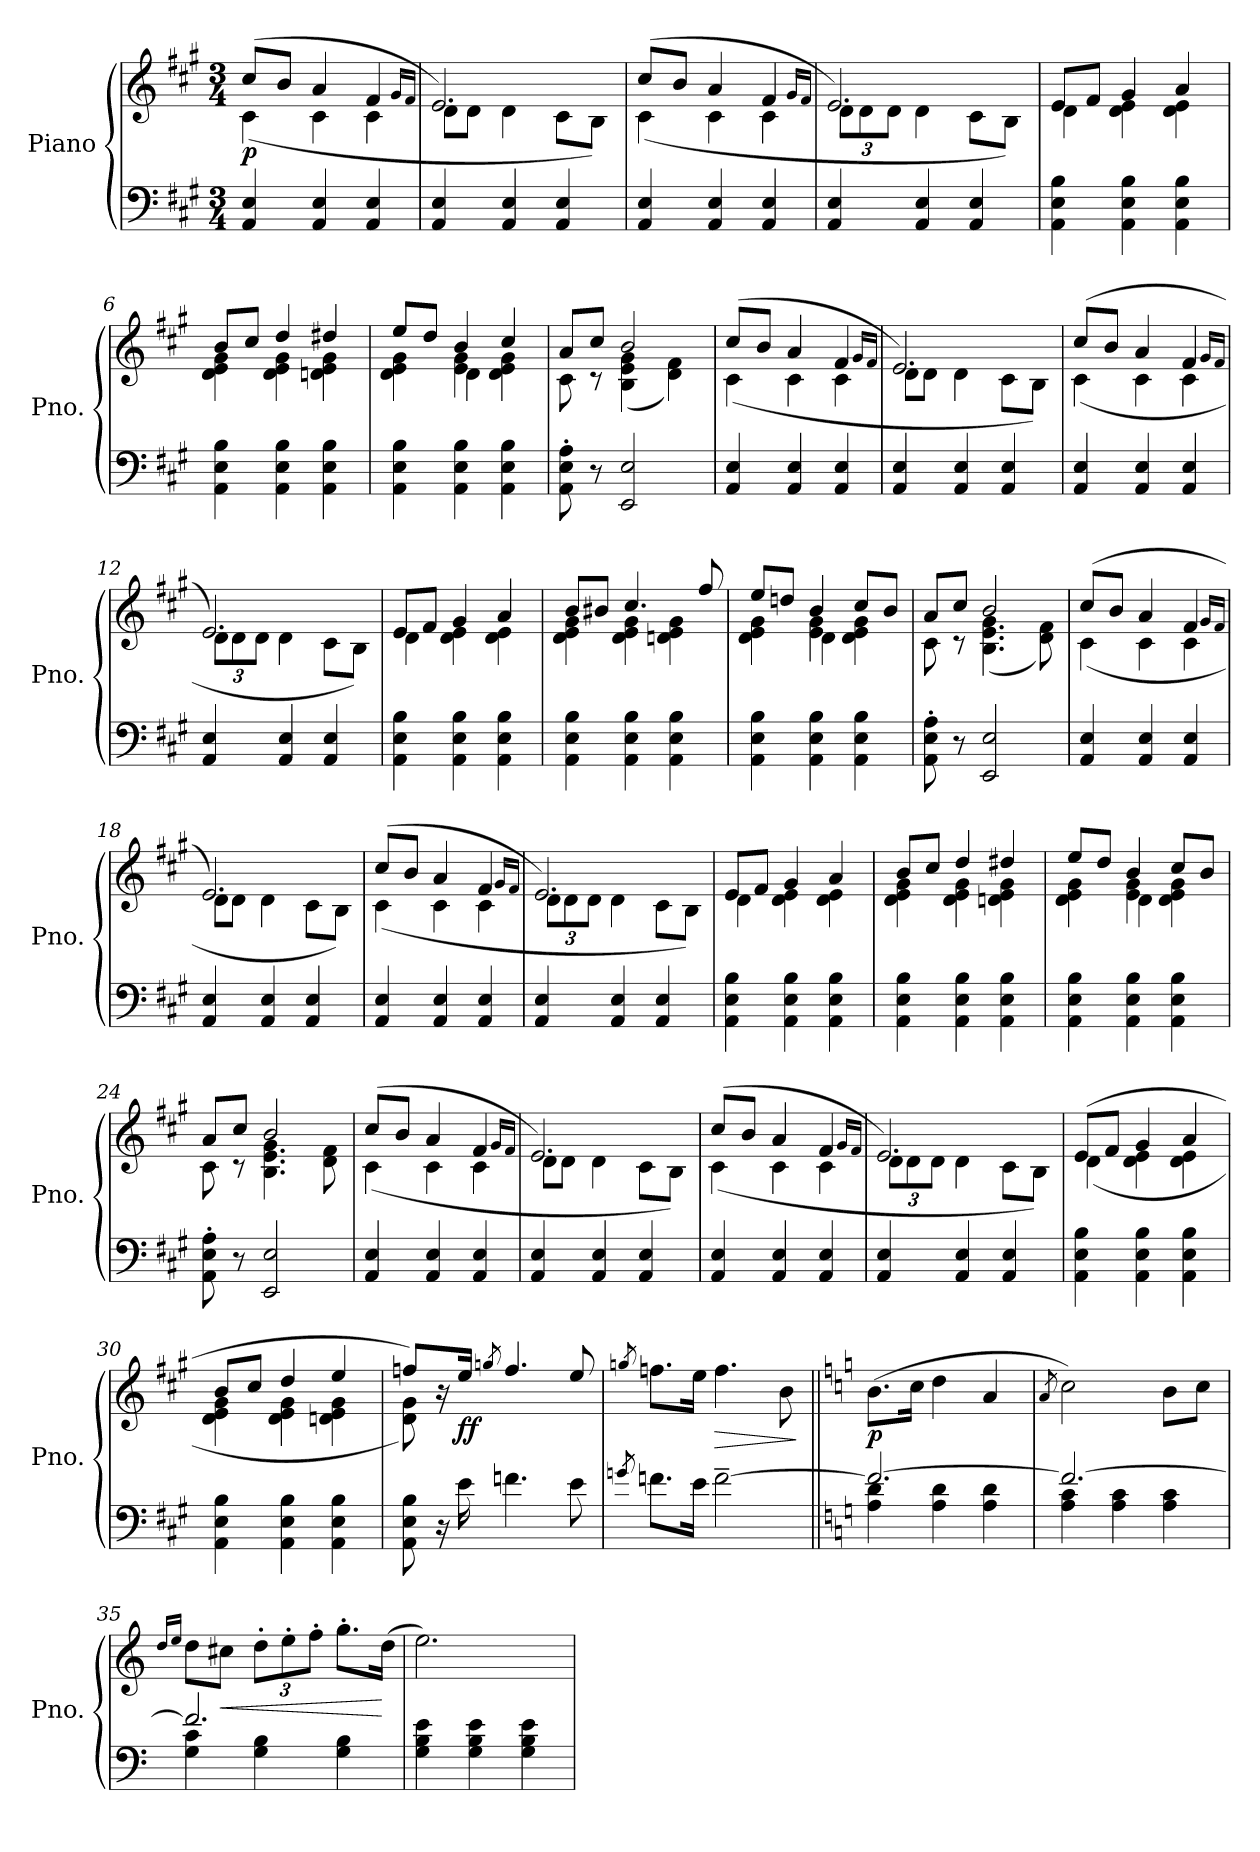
**kern	**kern	**dynam
*part1	*part1	*part1
*staff2	*staff1	*staff1/2
*I"Piano	*	*
*I'Pno.	*	*
*clefF4	*clefG2	*
*k[f#c#g#]	*k[f#c#g#]	*
*M3/4	*M3/4	*
=1	=1	=1
*	*^	*
!	!	!	!LO:DY:b
4AA/ 4E/	(>8cc#/L	(<4c#\	p
.	8b/J	.	.
4AA/ 4E/	4a/	4c#\	.
4AA/ 4E/	4f#/	4c#\	.
.	16qg#/LL	.	.
.	16qf#/JJ	.	.
=2	=2	=2	=2
4AA/ 4E/	2.e/)	8d\L	.
.	.	8d\J	.
4AA/ 4E/	.	4d\	.
4AA/ 4E/	.	8c#\L	.
.	.	8B\J)	.
=3	=3	=3	=3
4AA/ 4E/	(>8cc#/L	(<4c#\	.
.	8b/J	.	.
4AA/ 4E/	4a/	4c#\	.
4AA/ 4E/	4f#/	4c#\	.
.	16qg#/LL	.	.
.	16qf#/JJ	.	.
=4	=4	=4	=4
*	*	*Xbrackettup	*
4AA/ 4E/	2.e/)	12d\L	.
.	.	12d\	.
.	.	12d\J	.
4AA/ 4E/	.	4d\	.
4AA/ 4E/	.	8c#\L	.
.	.	8B\J)	.
=5	=5	=5	=5
4AA\ 4E\ 4B\	8e/L	4d\	.
.	8f#/J	.	.
4AA\ 4E\ 4B\	4g#/	4d\ 4e\	.
4AA\ 4E\ 4B\	4a/	4d\ 4e\	.
=6	=6	=6	=6
4AA\ 4E\ 4B\	8b/L	4d\ 4e\ 4g#\	.
.	8cc#/J	.	.
4AA\ 4E\ 4B\	4dd/	4d\ 4e\ 4g#\	.
4AA\ 4E\ 4B\	4dd#X/	4dn\ 4e\ 4g#\	.
!!LO:LB:g=z
=7	=7	=7	=7
*	*	*^	*
4AA\ 4E\ 4B\	8ee/L	4d\ 4e\ 4g#\	4ryy	.
.	8dd/J	.	.	.
4AA\ 4E\ 4B\	4b/	4e\ 4g#\	4d\	.
4AA\ 4E\ 4B\	4cc#/	4d\ 4e\ 4g#\	4ryy	.
*	*	*v	*v	*
=8	=8	=8	=8
8AA\' 8E\' 8A\'	8a/L	8c#\	.
8r	8cc#/J	8r	.
2EE/ 2E/	2b/	(<4B\ 4e\ 4g#\	.
.	.	4d\ 4f#\)	.
=9	=9	=9	=9
4AA/ 4E/	(>8cc#/L	(<4c#\	.
.	8b/J	.	.
4AA/ 4E/	4a/	4c#\	.
4AA/ 4E/	4f#/	4c#\	.
.	16qg#/LL	.	.
.	16qf#/JJ	.	.
=10	=10	=10	=10
4AA/ 4E/	2.e/)	8d\L	.
.	.	8d\J	.
4AA/ 4E/	.	4d\	.
4AA/ 4E/	.	8c#\L	.
.	.	8B\J)	.
=11	=11	=11	=11
4AA/ 4E/	(>8cc#/L	(<4c#\	.
.	8b/J	.	.
4AA/ 4E/	4a/	4c#\	.
4AA/ 4E/	4f#/	4c#\	.
.	16qg#/LL	.	.
.	16qf#/JJ	.	.
=12	=12	=12	=12
4AA/ 4E/	2.e/)	12d\L	.
.	.	12d\	.
.	.	12d\J	.
4AA/ 4E/	.	4d\	.
4AA/ 4E/	.	8c#\L	.
.	.	8B\J)	.
!!LO:LB:g=z	!!
=13	=13	=13	=13
4AA\ 4E\ 4B\	8e/L	4d\	.
.	8f#/J	.	.
4AA\ 4E\ 4B\	4g#/	4d\ 4e\	.
4AA\ 4E\ 4B\	4a/	4d\ 4e\	.
=14	=14	=14	=14
4AA\ 4E\ 4B\	8b/L	4d\ 4e\ 4g#\	.
.	8b#X/J	.	.
4AA\ 4E\ 4B\	4.cc#/	4d\ 4e\ 4g#\	.
4AA\ 4E\ 4B\	.	4dn\ 4e\ 4g#\	.
.	8ff#/	.	.
=15	=15	=15	=15
*	*	*^	*
4AA\ 4E\ 4B\	8ee/L	4d\ 4e\ 4g#\	4ryy	.
.	8ddn/J	.	.	.
4AA\ 4E\ 4B\	4b/	4e\ 4g#\	4d\	.
4AA\ 4E\ 4B\	8cc#/L	4d\ 4e\ 4g#\	4ryy	.
.	8b/J	.	.	.
*	*	*v	*v	*
=16	=16	=16	=16
8AA\' 8E\' 8A\'	8a/L	8c#\	.
8r	8cc#/J	8r	.
2EE/ 2E/	2b/	(<4.B\ 4.e\ 4.g#\	.
.	.	8d\ 8f#\)	.
=17	=17	=17	=17
4AA/ 4E/	(>8cc#/L	(<4c#\	.
.	8b/J	.	.
4AA/ 4E/	4a/	4c#\	.
4AA/ 4E/	4f#/	4c#\	.
.	16qg#/LL	.	.
.	16qf#/JJ	.	.
=18	=18	=18	=18
4AA/ 4E/	2.e/)	8d\L	.
.	.	8d\J	.
4AA/ 4E/	.	4d\	.
4AA/ 4E/	.	8c#\L	.
.	.	8B\J)	.
!!LO:LB:g=z	!!
=19	=19	=19	=19
4AA/ 4E/	(>8cc#/L	(<4c#\	.
.	8b/J	.	.
4AA/ 4E/	4a/	4c#\	.
4AA/ 4E/	4f#/	4c#\	.
.	16qg#/LL	.	.
.	16qf#/JJ	.	.
=20	=20	=20	=20
4AA/ 4E/	2.e/)	12d\L	.
.	.	12d\	.
.	.	12d\J	.
4AA/ 4E/	.	4d\	.
4AA/ 4E/	.	8c#\L	.
.	.	8B\J)	.
=21	=21	=21	=21
4AA\ 4E\ 4B\	8e/L	4d\	.
.	8f#/J	.	.
4AA\ 4E\ 4B\	4g#/	4d\ 4e\	.
4AA\ 4E\ 4B\	4a/	4d\ 4e\	.
=22	=22	=22	=22
4AA\ 4E\ 4B\	8b/L	4d\ 4e\ 4g#\	.
.	8cc#/J	.	.
4AA\ 4E\ 4B\	4dd/	4d\ 4e\ 4g#\	.
4AA\ 4E\ 4B\	4dd#X/	4dn\ 4e\ 4g#\	.
=23	=23	=23	=23
*	*	*^	*
4AA\ 4E\ 4B\	8ee/L	4d\ 4e\ 4g#\	4ryy	.
.	8dd/J	.	.	.
4AA\ 4E\ 4B\	4b/	4e\ 4g#\	4d\	.
4AA\ 4E\ 4B\	8cc#/L	4d\ 4e\ 4g#\	4ryy	.
.	8b/J	.	.	.
*	*	*v	*v	*
=24	=24	=24	=24
8AA\' 8E\' 8A\'	8a/L	8c#\	.
8r	8cc#/J	8r	.
2EE/ 2E/	2b/	4.B\ 4.e\ 4.g#\	.
.	.	8d\ 8f#\	.
!!LO:LB:g=z	!!
=25	=25	=25	=25
4AA/ 4E/	(>8cc#/L	(<4c#\	.
.	8b/J	.	.
4AA/ 4E/	4a/	4c#\	.
4AA/ 4E/	4f#/	4c#\	.
.	16qg#/LL	.	.
.	16qf#/JJ	.	.
=26	=26	=26	=26
4AA/ 4E/	2.e/)	8d\L	.
.	.	8d\J	.
4AA/ 4E/	.	4d\	.
4AA/ 4E/	.	8c#\L	.
.	.	8B\J)	.
=27	=27	=27	=27
4AA/ 4E/	(>8cc#/L	(<4c#\	.
.	8b/J	.	.
4AA/ 4E/	4a/	4c#\	.
4AA/ 4E/	4f#/	4c#\	.
.	16qg#/LL	.	.
.	16qf#/JJ	.	.
=28	=28	=28	=28
4AA/ 4E/	2.e/)	12d\L	.
.	.	12d\	.
.	.	12d\J	.
4AA/ 4E/	.	4d\	.
4AA/ 4E/	.	8c#\L	.
.	.	8B\J)	.
=29	=29	=29	=29
4AA\ 4E\ 4B\	(>8e/L	(<4d\	.
.	8f#/J	.	.
4AA\ 4E\ 4B\	4g#/	4d\ 4e\	.
4AA\ 4E\ 4B\	4a/	4d\ 4e\	.
=30	=30	=30	=30
4AA\ 4E\ 4B\	8b/L	4d\ 4e\ 4g#\	.
.	8cc#/J	.	.
4AA\ 4E\ 4B\	4dd/	4d\ 4e\ 4g#\	.
4AA\ 4E\ 4B\	4ee/	4dn\ 4e\ 4g#\	.
!!LO:PB:g=z	!!
=31	=31	=31	=31
8AA\ 8E\ 8B\	8ffn/L)	8d\ 8g#\)	.
16r	16r	2ryy	.
!	!	!	!LO:DY:b
16e\	16ee/Jk	.	ff
.	8qggn/	.	.
4.fn\	4.ff/	.	.
8e\	8ee/	8ryy	.
*	*v	*v	*
=32	=32	=32
8qgn/	8qggn/	.
8.fn\L	8.ffn\L	.
16e\Jk	16ee\Jk	.
!	!	!LO:HP:b
[2f~\	4.ff\	>
.	8b\	.
.	.	]
=33||	=33||	=33||
*k[]	*k[]	*
*^	*	*
!	!	!	!LO:DY:b
2.f/_	4A\ 4d\	(>8.b\L	p
.	.	16cc\Jk	.
.	4A\ 4d\	4dd\	.
.	4A\ 4d\	4a/	.
=34	=34	=34	=34
.	.	8qa/	.
2.f/_	4A\ 4c\	2cc\)	.
.	4A\ 4c\	.	.
.	4A\ 4c\	8b\L	.
.	.	8cc\J	.
=35	=35	=35	=35
.	.	16qdd/LL	.
.	.	16qee/JJ	.
2.f/]	4G\ 4c\	8dd\L	.
!	!	!	!LO:HP:b
.	.	8cc#X\J	<
.	4G\ 4B\	12dd'\L	.
.	.	12ee'\	.
.	.	12ff'\J	.
.	4G\ 4B\	8.gg'\L	.
.	.	(>16dd\Jk	[
*v	*v	*	*
=36	=36	=36
4G\ 4B\ 4e\	2.ee\)	.
4G\ 4B\ 4e\	.	.
4G\ 4B\ 4e\	.	.
=	=	=
*-	*-	*-
